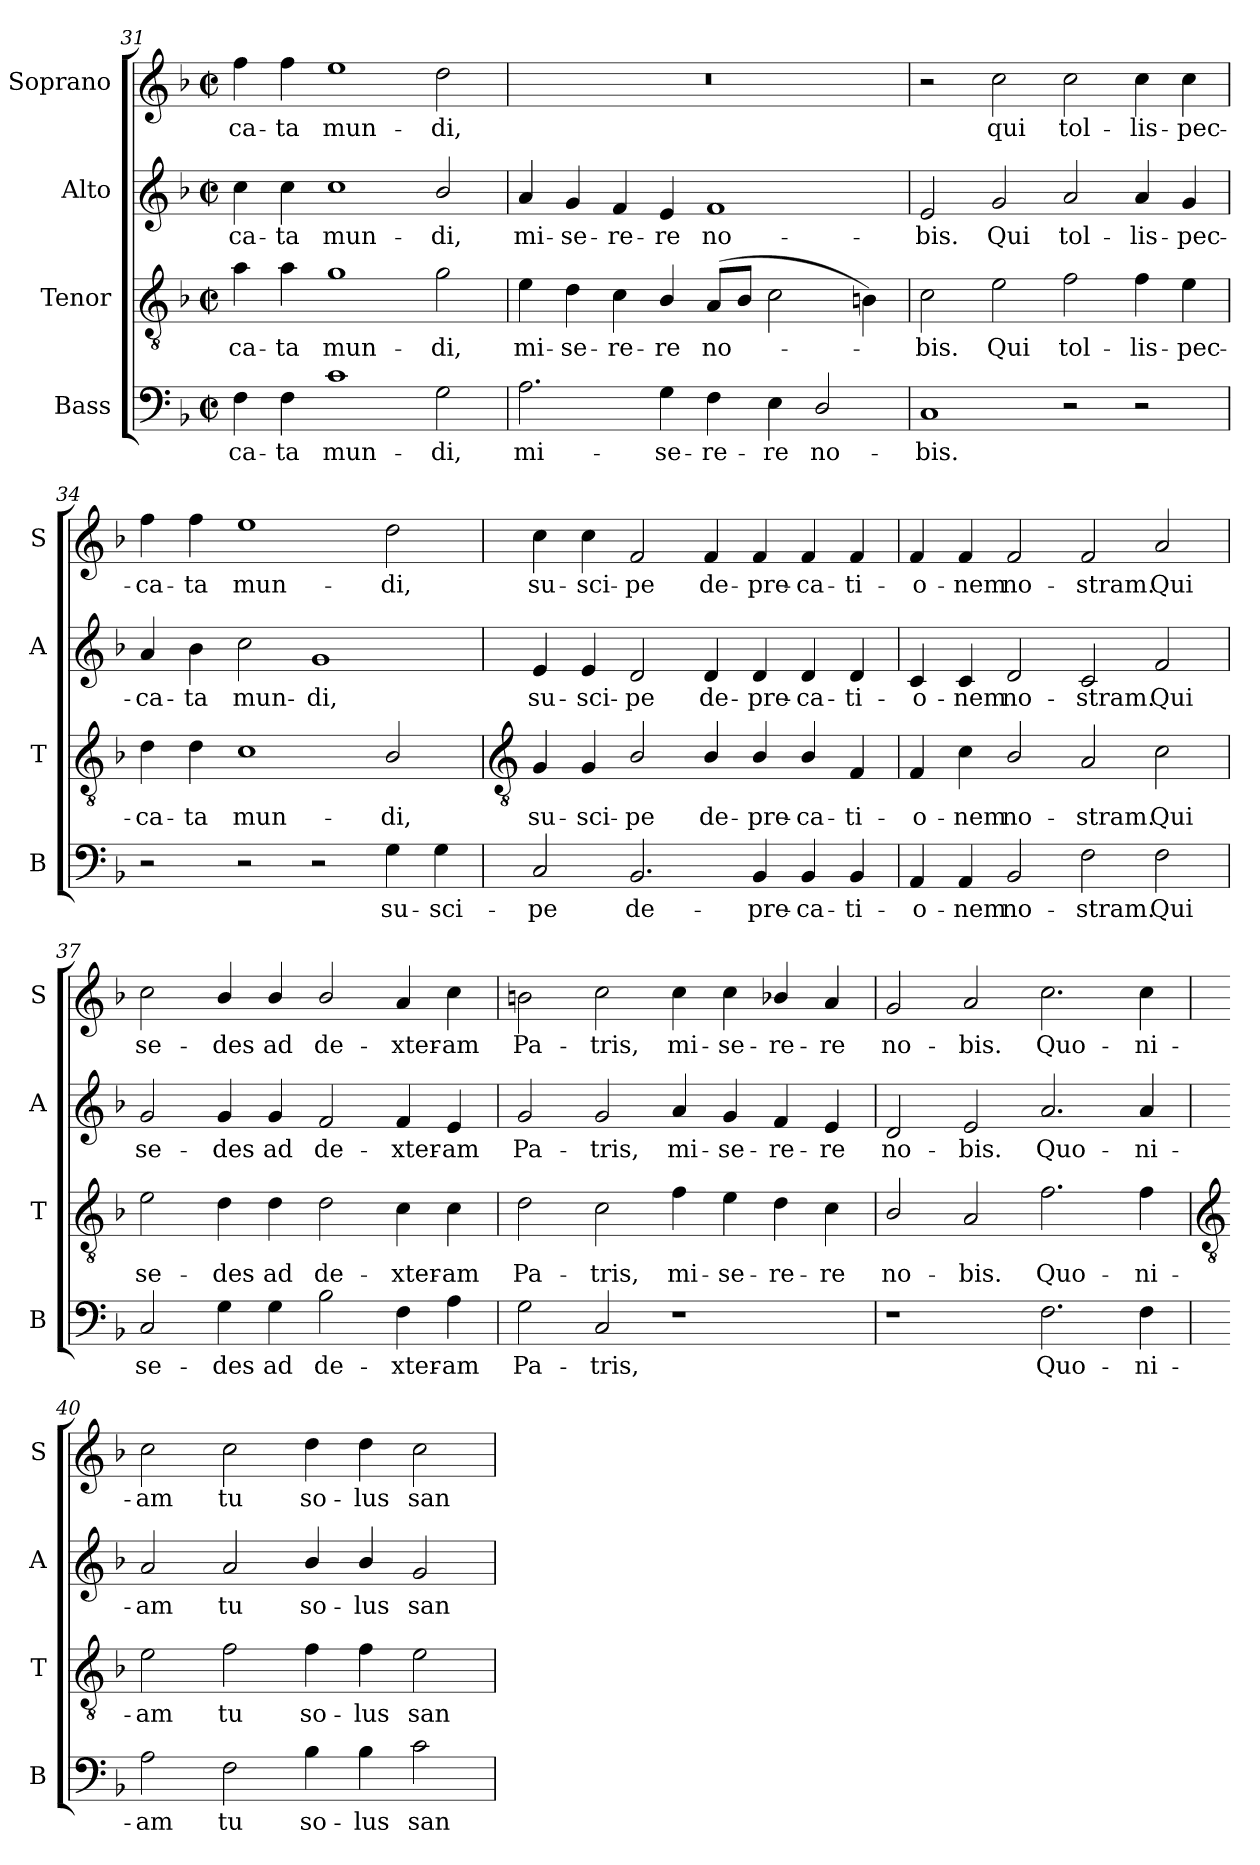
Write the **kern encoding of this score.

**kern	**text	**kern	**text	**kern	**text	**kern	**text
*part4	*part4	*part3	*part3	*part2	*part2	*part1	*part1
*staff4	*staff4	*staff3	*staff3	*staff2	*staff2	*staff1	*staff1
*I"Bass	*	*I"Tenor	*	*I"Alto	*	*I"Soprano	*
*I'B	*	*I'T	*	*I'A	*	*I'S	*
*clefF4	*	*clefGv2	*	*clefG2	*	*clefG2	*
*k[b-]	*	*k[b-]	*	*k[b-]	*	*k[b-]	*
*F:	*	*F:	*	*F:	*	*F:	*
*M4/2	*	*M4/2	*	*M4/2	*	*M4/2	*
*met(c|)	*	*met(c|)	*	*met(c|)	*	*met(c|)	*
=31	=31	=31	=31	=31	=31	=31	=31
!	!LO:LY:b	!	!LO:LY:b	!	!LO:LY:b	!	!LO:LY:b
4F	-ca-	4a	-ca-	4cc	-ca-	4ff	-ca-
!	!LO:LY:b	!	!LO:LY:b	!	!LO:LY:b	!	!LO:LY:b
4F	-ta	4a	-ta	4cc	-ta	4ff	-ta
!	!LO:LY:b	!	!LO:LY:b	!	!LO:LY:b	!	!LO:LY:b
1c	mun-	1g	mun-	1cc	mun-	1ee	mun-
!	!LO:LY:b	!	!LO:LY:b	!	!LO:LY:b	!	!LO:LY:b
2G	-di,	2g	-di,	2b-/	-di,	2dd	-di,
=32	=32	=32	=32	=32	=32	=32	=32
!	!LO:LY:b	!	!LO:LY:b	!	!LO:LY:b	!	!
2.A	mi-	4e	mi-	4a	mi-	0r	.
!	!	!	!LO:LY:b	!	!LO:LY:b	!	!
.	.	4d	-se-	4g	-se-	.	.
!	!	!	!LO:LY:b	!	!LO:LY:b	!	!
.	.	4c	-re-	4f	-re-	.	.
!	!LO:LY:b	!	!LO:LY:b	!	!LO:LY:b	!	!
4G	-se-	4B-/	-re	4e	-re	.	.
!	!LO:LY:b	!	!LO:LY:b	!	!LO:LY:b	!	!
4F	-re-	(<8AL	no-	1f	no-	.	.
.	.	8B-J	.	.	.	.	.
!	!LO:LY:b	!	!	!	!	!	!
4E	-re	2c	.	.	.	.	.
!	!LO:LY:b	!	!	!	!	!	!
2D/	no-	.	.	.	.	.	.
.	.	4Bn)	.	.	.	.	.
=33	=33	=33	=33	=33	=33	=33	=33
!	!LO:LY:b	!	!LO:LY:b	!	!LO:LY:b	!	!
1C	-bis.	2c	bis.	2e	-bis.	2r	.
!	!	!	!LO:LY:b	!	!LO:LY:b	!	!LO:LY:b
.	.	2e	Qui	2g	Qui	2cc	qui
!	!	!	!LO:LY:b	!	!LO:LY:b	!	!LO:LY:b
2r	.	2f	tol-	2a	tol-	2cc	tol-
!	!	!	!LO:LY:b	!	!LO:LY:b	!	!LO:LY:b
2r	.	4f	-lis-	4a	-lis-	4cc	-lis-
!	!	!	!LO:LY:b	!	!LO:LY:b	!	!LO:LY:b
.	.	4e	-pec-	4g	-pec-	4cc	-pec-
=34	=34	=34	=34	=34	=34	=34	=34
!	!	!	!LO:LY:b	!	!LO:LY:b	!	!LO:LY:b
2r	.	4d	-ca-	4a	-ca-	4ff	-ca-
!	!	!	!LO:LY:b	!	!LO:LY:b	!	!LO:LY:b
.	.	4d	-ta	4b-	-ta	4ff	-ta
!	!	!	!LO:LY:b	!	!LO:LY:b	!	!LO:LY:b
2r	.	1c	mun-	2cc	mun-	1ee	mun-
!	!	!	!	!	!LO:LY:b	!	!
2r	.	.	.	1g	-di,	.	.
!	!LO:LY:b	!	!LO:LY:b	!	!	!	!LO:LY:b
4G	su-	2B-/	-di,	.	.	2dd	-di,
!	!LO:LY:b	!	!	!	!	!	!
4G	-sci-	.	.	.	.	.	.
!!LO:LB:g=z
=35	=35	=35	=35	=35	=35	=35	=35
*	*	*clefGv2	*	*	*	*	*
!	!LO:LY:b	!	!LO:LY:b	!	!LO:LY:b	!	!LO:LY:b
2C	-pe	4G	su-	4e	su-	4cc	su-
!	!	!	!LO:LY:b	!	!LO:LY:b	!	!LO:LY:b
.	.	4G	-sci-	4e	-sci-	4cc	-sci-
!	!LO:LY:b	!	!LO:LY:b	!	!LO:LY:b	!	!LO:LY:b
2.BB-	de-	2B-/	-pe	2d	-pe	2f	-pe
!	!	!	!LO:LY:b	!	!LO:LY:b	!	!LO:LY:b
.	.	4B-/	de-	4d	de-	4f	de-
!	!LO:LY:b	!	!LO:LY:b	!	!LO:LY:b	!	!LO:LY:b
4BB-	-pre-	4B-/	-pre-	4d	-pre-	4f	-pre-
!	!LO:LY:b	!	!LO:LY:b	!	!LO:LY:b	!	!LO:LY:b
4BB-	-ca-	4B-/	-ca-	4d	-ca-	4f	-ca-
!	!LO:LY:b	!	!LO:LY:b	!	!LO:LY:b	!	!LO:LY:b
4BB-	-ti-	4F	-ti-	4d	-ti-	4f	-ti-
=36	=36	=36	=36	=36	=36	=36	=36
!	!LO:LY:b	!	!LO:LY:b	!	!LO:LY:b	!	!LO:LY:b
4AA	-o-	4F	-o-	4c	-o-	4f	-o-
!	!LO:LY:b	!	!LO:LY:b	!	!LO:LY:b	!	!LO:LY:b
4AA	-nem	4c	-nem	4c	-nem	4f	-nem
!	!LO:LY:b	!	!LO:LY:b	!	!LO:LY:b	!	!LO:LY:b
2BB-	no-	2B-/	no-	2d	no-	2f	no-
!	!LO:LY:b	!	!LO:LY:b	!	!LO:LY:b	!	!LO:LY:b
2F	-stram.	2A	-stram.	2c	-stram.	2f	-stram.
!	!LO:LY:b	!	!LO:LY:b	!	!LO:LY:b	!	!LO:LY:b
2F	Qui	2c	Qui	2f	Qui	2a	Qui
=37	=37	=37	=37	=37	=37	=37	=37
!	!LO:LY:b	!	!LO:LY:b	!	!LO:LY:b	!	!LO:LY:b
2C	se-	2e	se-	2g	se-	2cc	se-
!	!LO:LY:b	!	!LO:LY:b	!	!LO:LY:b	!	!LO:LY:b
4G	-des	4d	-des	4g	-des	4b-/	-des
!	!LO:LY:b	!	!LO:LY:b	!	!LO:LY:b	!	!LO:LY:b
4G	ad	4d	ad	4g	ad	4b-/	ad
!	!LO:LY:b	!	!LO:LY:b	!	!LO:LY:b	!	!LO:LY:b
2B-	de-	2d	de-	2f	de-	2b-/	de-
!	!LO:LY:b	!	!LO:LY:b	!	!LO:LY:b	!	!LO:LY:b
4F	-xter-	4c	-xter-	4f	-xter-	4a	-xter-
!	!LO:LY:b	!	!LO:LY:b	!	!LO:LY:b	!	!LO:LY:b
4A	-am	4c	-am	4e	-am	4cc	-am
=38	=38	=38	=38	=38	=38	=38	=38
!	!LO:LY:b	!	!LO:LY:b	!	!LO:LY:b	!	!LO:LY:b
2G	Pa-	2d	Pa-	2g	Pa-	2bn	Pa-
!	!LO:LY:b	!	!LO:LY:b	!	!LO:LY:b	!	!LO:LY:b
2C	-tris,	2c	-tris,	2g	-tris,	2cc	-tris,
!	!	!	!LO:LY:b	!	!LO:LY:b	!	!LO:LY:b
1r	.	4f	mi-	4a	mi-	4cc	mi-
!	!	!	!LO:LY:b	!	!LO:LY:b	!	!LO:LY:b
.	.	4e	-se-	4g	-se-	4cc	-se-
!	!	!	!LO:LY:b	!	!LO:LY:b	!	!LO:LY:b
.	.	4d	-re-	4f	-re-	4b-X/	-re-
!	!	!	!LO:LY:b	!	!LO:LY:b	!	!LO:LY:b
.	.	4c	-re	4e	-re	4a	-re
=39	=39	=39	=39	=39	=39	=39	=39
!	!	!	!LO:LY:b	!	!LO:LY:b	!	!LO:LY:b
1r	.	2B-/	no-	2d	no-	2g	no-
!	!	!	!LO:LY:b	!	!LO:LY:b	!	!LO:LY:b
.	.	2A	-bis.	2e	-bis.	2a	-bis.
!	!LO:LY:b	!	!LO:LY:b	!	!LO:LY:b	!	!LO:LY:b
2.F	Quo-	2.f	Quo-	2.a	Quo-	2.cc	Quo-
!	!LO:LY:b	!	!LO:LY:b	!	!LO:LY:b	!	!LO:LY:b
4F	-ni-	4f	-ni-	4a	-ni-	4cc	-ni-
!!LO:LB:g=z
=40	=40	=40	=40	=40	=40	=40	=40
*	*	*clefGv2	*	*	*	*	*
!	!LO:LY:b	!	!LO:LY:b	!	!LO:LY:b	!	!LO:LY:b
2A	-am	2e	-am	2a	-am	2cc	-am
!	!LO:LY:b	!	!LO:LY:b	!	!LO:LY:b	!	!LO:LY:b
2F	tu	2f	tu	2a	tu	2cc	tu
!	!LO:LY:b	!	!LO:LY:b	!	!LO:LY:b	!	!LO:LY:b
4B-	so-	4f	so-	4b-/	so-	4dd	so-
!	!LO:LY:b	!	!LO:LY:b	!	!LO:LY:b	!	!LO:LY:b
4B-	-lus	4f	-lus	4b-/	-lus	4dd	-lus
!	!LO:LY:b	!	!LO:LY:b	!	!LO:LY:b	!	!LO:LY:b
2c	san-	2e	san-	2g	san-	2cc	san-
=	=	=	=	=	=	=	=
*-	*-	*-	*-	*-	*-	*-	*-
